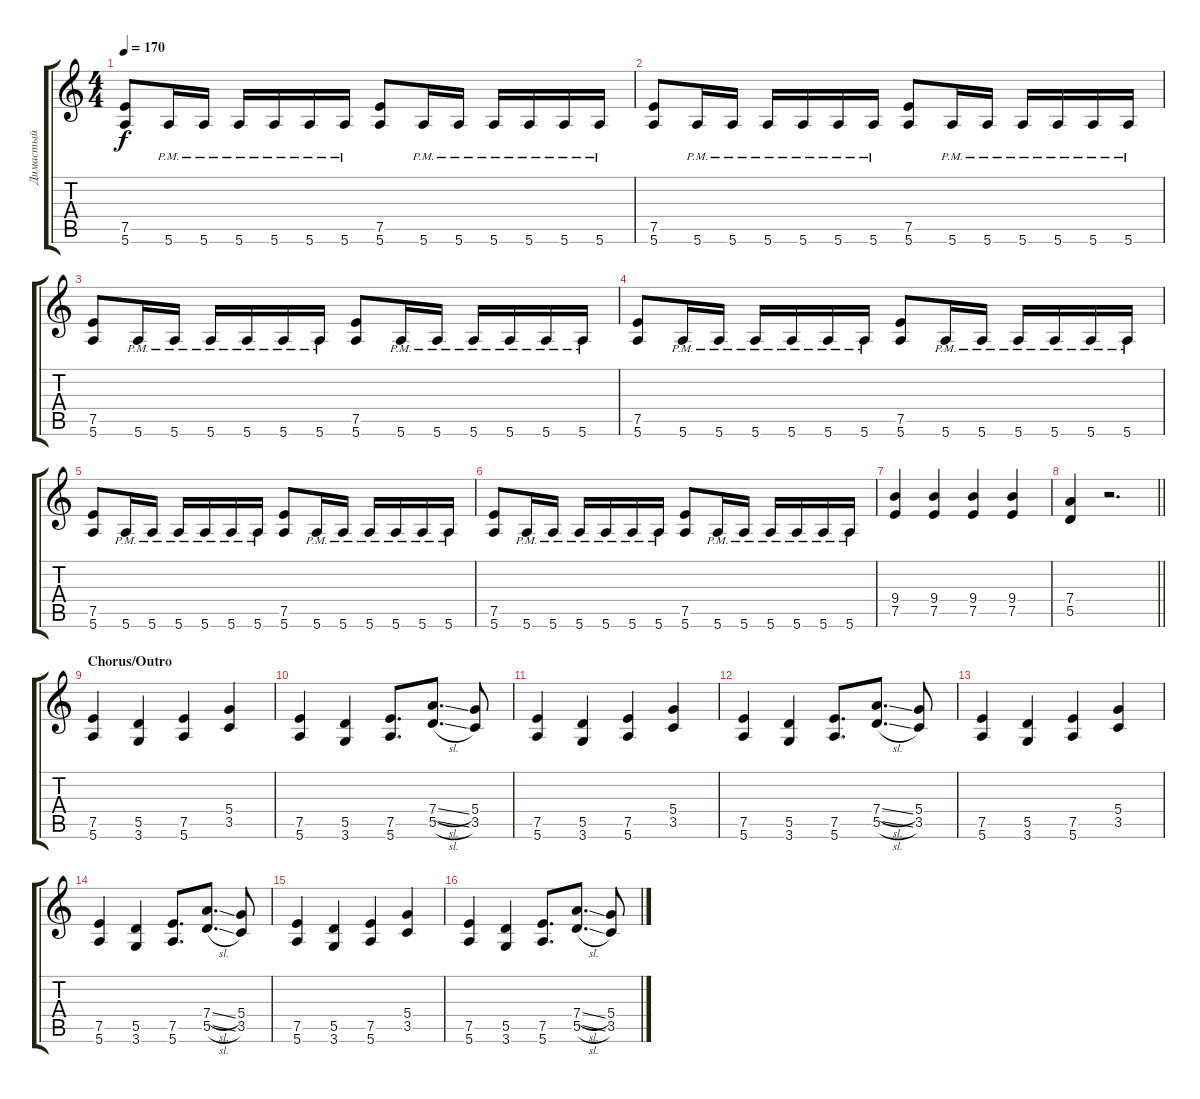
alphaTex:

\track ("Димастый" "Димастый") {instrument distortionguitar}
\staff {score tabs}
\tuning (E4 B3 G3 D3 A2 E2) {hide}
\ts (4 4)
\tempo 170
\clef g2
\ks c
(7.5 5.6).8{dy f} 5.6{pm}.16 5.6{pm}.16 5.6{pm}.16 5.6{pm}.16 5.6{pm}.16 5.6{pm}.16 (7.5 5.6).8 5.6{pm}.16 5.6{pm}.16 5.6{pm}.16 5.6{pm}.16 5.6{pm}.16 5.6{pm}.16 |
(7.5 5.6).8 5.6{pm}.16 5.6{pm}.16 5.6{pm}.16 5.6{pm}.16 5.6{pm}.16 5.6{pm}.16 (7.5 5.6).8 5.6{pm}.16 5.6{pm}.16 5.6{pm}.16 5.6{pm}.16 5.6{pm}.16 5.6{pm}.16 |
(7.5 5.6).8 5.6{pm}.16 5.6{pm}.16 5.6{pm}.16 5.6{pm}.16 5.6{pm}.16 5.6{pm}.16 (7.5 5.6).8 5.6{pm}.16 5.6{pm}.16 5.6{pm}.16 5.6{pm}.16 5.6{pm}.16 5.6{pm}.16 |
(7.5 5.6).8 5.6{pm}.16 5.6{pm}.16 5.6{pm}.16 5.6{pm}.16 5.6{pm}.16 5.6{pm}.16 (7.5 5.6).8 5.6{pm}.16 5.6{pm}.16 5.6{pm}.16 5.6{pm}.16 5.6{pm}.16 5.6{pm}.16 |
(7.5 5.6).8 5.6{pm}.16 5.6{pm}.16 5.6{pm}.16 5.6{pm}.16 5.6{pm}.16 5.6{pm}.16 (7.5 5.6).8 5.6{pm}.16 5.6{pm}.16 5.6{pm}.16 5.6{pm}.16 5.6{pm}.16 5.6{pm}.16 |
(7.5 5.6).8 5.6{pm}.16 5.6{pm}.16 5.6{pm}.16 5.6{pm}.16 5.6{pm}.16 5.6{pm}.16 (7.5 5.6).8 5.6{pm}.16 5.6{pm}.16 5.6{pm}.16 5.6{pm}.16 5.6{pm}.16 5.6{pm}.16 |
(9.4 7.5).4 (9.4 7.5).4 (9.4 7.5).4 (9.4 7.5).4 |
\barLineRight lightlight
(7.4 5.5).4 r.2{d} |
\section ("" "Chorus/Outro")
(7.5 5.6).4 (5.5 3.6).4 (7.5 5.6).4 (5.4 3.5).4 |
(7.5 5.6).4 (5.5 3.6).4 (7.5 5.6).8{d} (7.4{sl} 5.5{sl}).8{d} (5.4 3.5).8 |
(7.5 5.6).4 (5.5 3.6).4 (7.5 5.6).4 (5.4 3.5).4 |
(7.5 5.6).4 (5.5 3.6).4 (7.5 5.6).8{d} (7.4{sl} 5.5{sl}).8{d} (5.4 3.5).8 |
(7.5 5.6).4 (5.5 3.6).4 (7.5 5.6).4 (5.4 3.5).4 |
(7.5 5.6).4 (5.5 3.6).4 (7.5 5.6).8{d} (7.4{sl} 5.5{sl}).8{d} (5.4 3.5).8 |
(7.5 5.6).4 (5.5 3.6).4 (7.5 5.6).4 (5.4 3.5).4 |
(7.5 5.6).4 (5.5 3.6).4 (7.5 5.6).8{d} (7.4{sl} 5.5{sl}).8{d} (5.4 3.5).8
